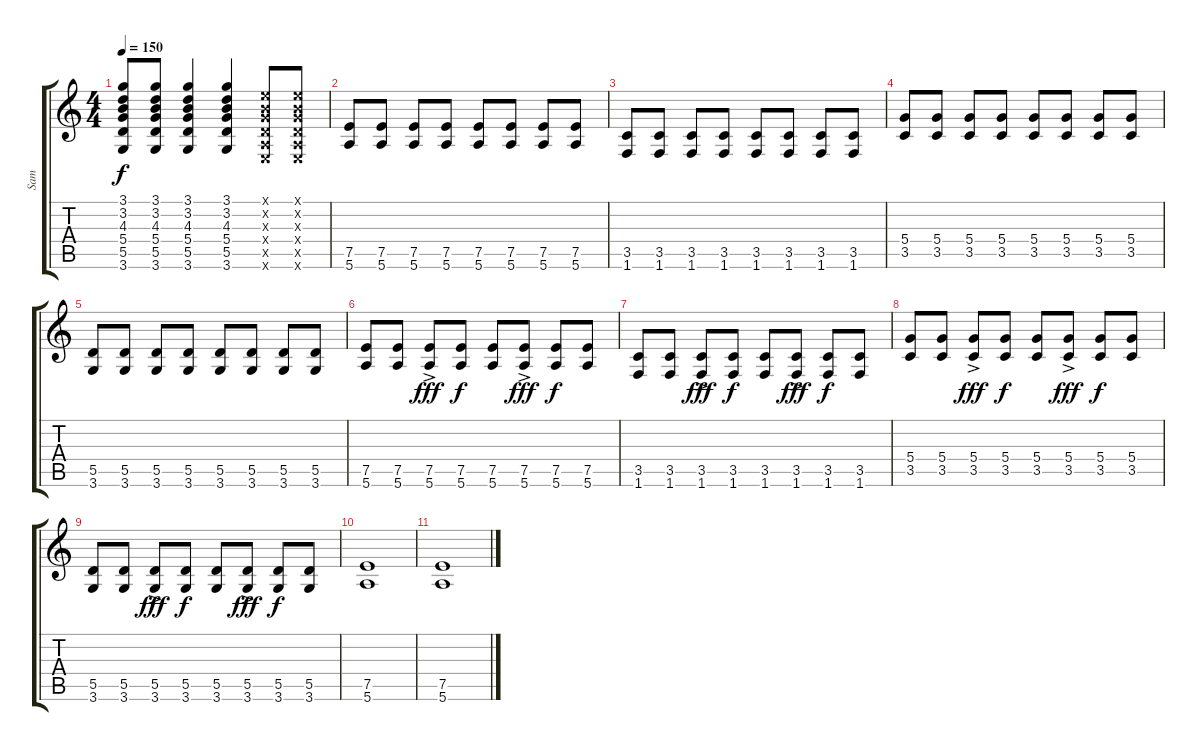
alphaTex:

\track ("Sam" "Sam") {instrument acousticguitarnylon}
\staff {score tabs}
\tuning (E4 B3 G3 D3 A2 E2) {hide}
\ts (4 4)
\tempo 150
\clef g2
\ks c
(3.1 3.2 4.3 5.4 5.5 3.6).8{dy f} (3.1 3.2 4.3 5.4 5.5 3.6).8 (3.1 3.2 4.3 5.4 5.5 3.6).4 (3.1 3.2 4.3 5.4 5.5 3.6).4 (0.1{x} 0.2{x} 0.3{x} 0.4{x} 0.5{x} 0.6{x}).8 (0.1{x} 0.2{x} 0.3{x} 0.4{x} 0.5{x} 0.6{x}).8 |
(7.5 5.6).8{volume 16 instrument distortionguitar} (7.5 5.6).8 (7.5 5.6).8 (7.5 5.6).8 (7.5 5.6).8 (7.5 5.6).8 (7.5 5.6).8 (7.5 5.6).8 |
(3.5 1.6).8 (3.5 1.6).8 (3.5 1.6).8 (3.5 1.6).8 (3.5 1.6).8 (3.5 1.6).8 (3.5 1.6).8 (3.5 1.6).8 |
(5.4 3.5).8 (5.4 3.5).8 (5.4 3.5).8 (5.4 3.5).8 (5.4 3.5).8 (5.4 3.5).8 (5.4 3.5).8 (5.4 3.5).8 |
(5.5 3.6).8{volume 16 instrument distortionguitar} (5.5 3.6).8 (5.5 3.6).8 (5.5 3.6).8 (5.5 3.6).8 (5.5 3.6).8 (5.5 3.6).8 (5.5 3.6).8 |
(7.5 5.6).8{volume 9 instrument electricguitarmuted} (7.5 5.6).8{volume 9 instrument electricguitarmuted} (7.5{ac} 5.6).8{dy fff volume 16 instrument distortionguitar} (7.5 5.6).8{dy f volume 9 instrument electricguitarmuted} (7.5 5.6).8{volume 9 instrument electricguitarmuted} (7.5 5.6{ac}).8{dy fff volume 16 instrument distortionguitar} (7.5 5.6).8{dy f volume 9 instrument electricguitarmuted} (7.5 5.6).8{volume 9 instrument distortionguitar} |
(3.5 1.6).8{volume 9 instrument electricguitarmuted} (3.5 1.6).8{volume 9 instrument electricguitarmuted} (3.5 1.6{ac}).8{dy fff volume 16 instrument distortionguitar} (3.5 1.6).8{dy f volume 9 instrument electricguitarmuted} (3.5 1.6).8{volume 9 instrument electricguitarmuted} (3.5 1.6{ac}).8{dy fff volume 16 instrument distortionguitar} (3.5 1.6).8{dy f volume 9 instrument electricguitarmuted} (3.5 1.6).8{volume 9 instrument electricguitarmuted} |
(5.4 3.5).8{volume 9 instrument electricguitarmuted} (5.4 3.5).8{volume 9 instrument electricguitarmuted} (5.4{ac} 3.5{ac}).8{dy fff volume 16 instrument distortionguitar} (5.4 3.5).8{dy f volume 9 instrument electricguitarmuted} (5.4 3.5).8{volume 9 instrument electricguitarmuted} (5.4{ac} 3.5{ac}).8{dy fff volume 16 instrument distortionguitar} (5.4 3.5).8{dy f volume 9 instrument electricguitarmuted} (5.4 3.5).8{volume 9 instrument electricguitarmuted} |
(5.5 3.6).8{volume 9 instrument electricguitarmuted} (5.5 3.6).8{volume 9 instrument electricguitarmuted} (5.5{ac} 3.6{ac}).8{dy fff volume 16 instrument distortionguitar} (5.5 3.6).8{dy f volume 9 instrument electricguitarmuted} (5.5 3.6).8{volume 9 instrument electricguitarmuted} (5.5{ac} 3.6{ac}).8{dy fff volume 16 instrument distortionguitar} (5.5 3.6).8{dy f volume 9 instrument electricguitarmuted} (5.5 3.6).8{volume 9 instrument electricguitarmuted} |
(7.5 5.6).1{volume 16 instrument distortionguitar} |
(7.5 5.6).1{instrument gunshot}
